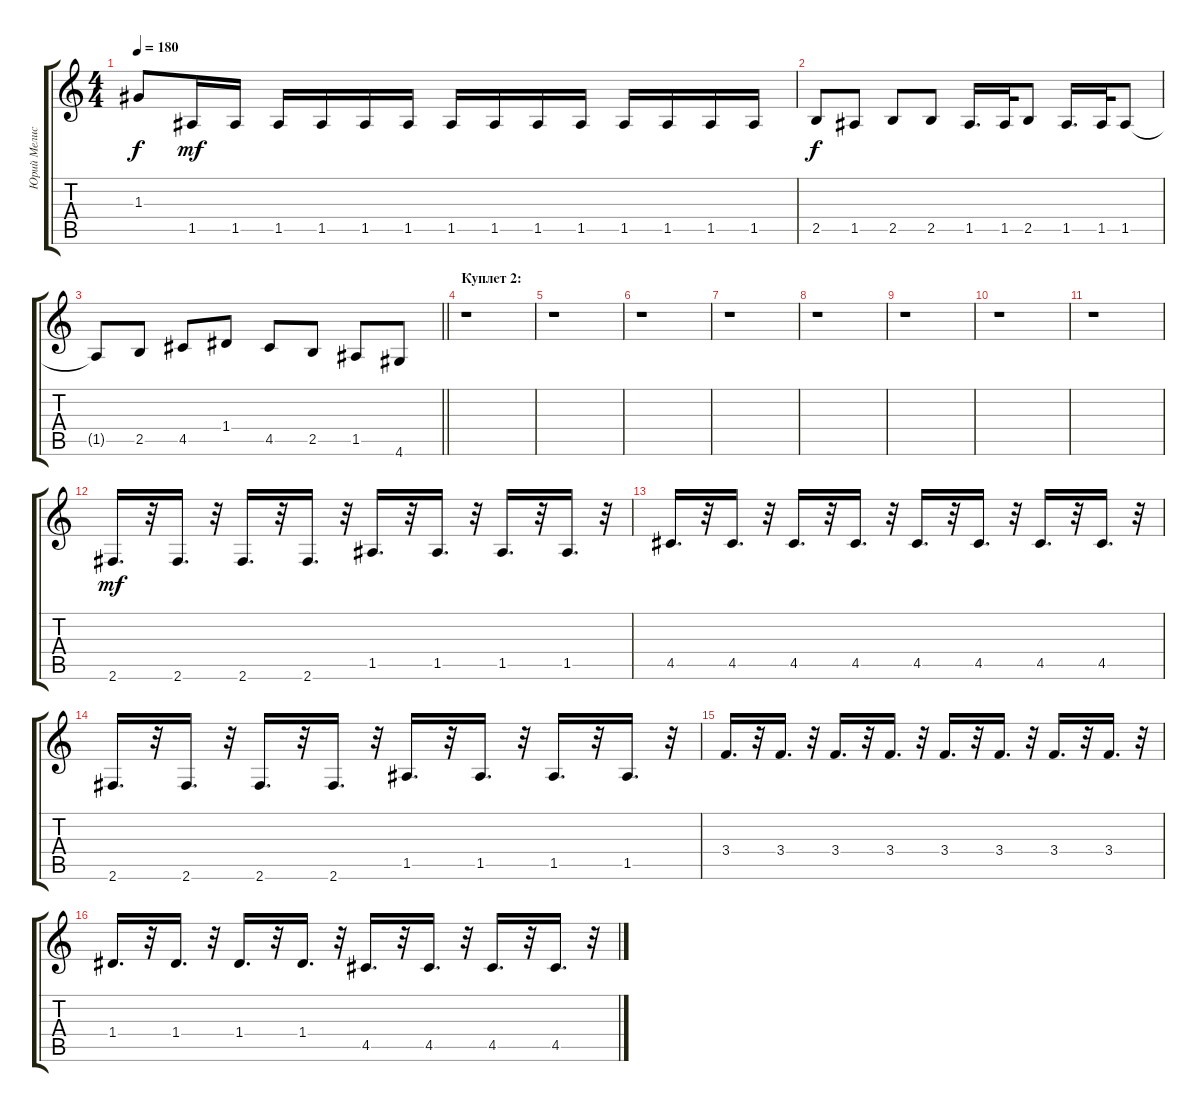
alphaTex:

\track ("Юрий Мелисов" "Юрий Мелис") {instrument overdrivenguitar}
\staff {score tabs}
\tuning (E4 B3 G3 D3 A2 E2) {hide}
\ts (4 4)
\tempo 180
\clef g2
\ks c
1.3{t}.8{dy f} 1.5.16{dy mf} 1.5.16 1.5.16 1.5.16 1.5.16 1.5.16 1.5.16 1.5.16 1.5.16 1.5.16 1.5.16 1.5.16 1.5.16 1.5.16 |
2.5.8{dy f} 1.5.8 2.5.8 2.5.8 1.5.16{d} 1.5.32 2.5.8 1.5.16{d} 1.5.32 1.5.8 |
\barLineRight lightlight
1.5{t}.8 2.5.8 4.5.8 1.4.8 4.5.8 2.5.8 1.5.8 4.6.8 |
\section ("" "Куплет 2:")
r.1 |
r.1 |
r.1 |
r.1 |
r.1 |
r.1 |
r.1 |
r.1 |
2.6.16{d dy mf} r.32 2.6.16{d} r.32 2.6.16{d} r.32 2.6.16{d} r.32 1.5.16{d} r.32 1.5.16{d} r.32 1.5.16{d} r.32 1.5.16{d} r.32 |
4.5.16{d} r.32 4.5.16{d} r.32 4.5.16{d} r.32 4.5.16{d} r.32 4.5.16{d} r.32 4.5.16{d} r.32 4.5.16{d} r.32 4.5.16{d} r.32 |
2.6.16{d} r.32 2.6.16{d} r.32 2.6.16{d} r.32 2.6.16{d} r.32 1.5.16{d} r.32 1.5.16{d} r.32 1.5.16{d} r.32 1.5.16{d} r.32 |
3.4.16{d} r.32 3.4.16{d} r.32 3.4.16{d} r.32 3.4.16{d} r.32 3.4.16{d} r.32 3.4.16{d} r.32 3.4.16{d} r.32 3.4.16{d} r.32 |
1.4.16{d} r.32 1.4.16{d} r.32 1.4.16{d} r.32 1.4.16{d} r.32 4.5.16{d} r.32 4.5.16{d} r.32 4.5.16{d} r.32 4.5.16{d} r.32
